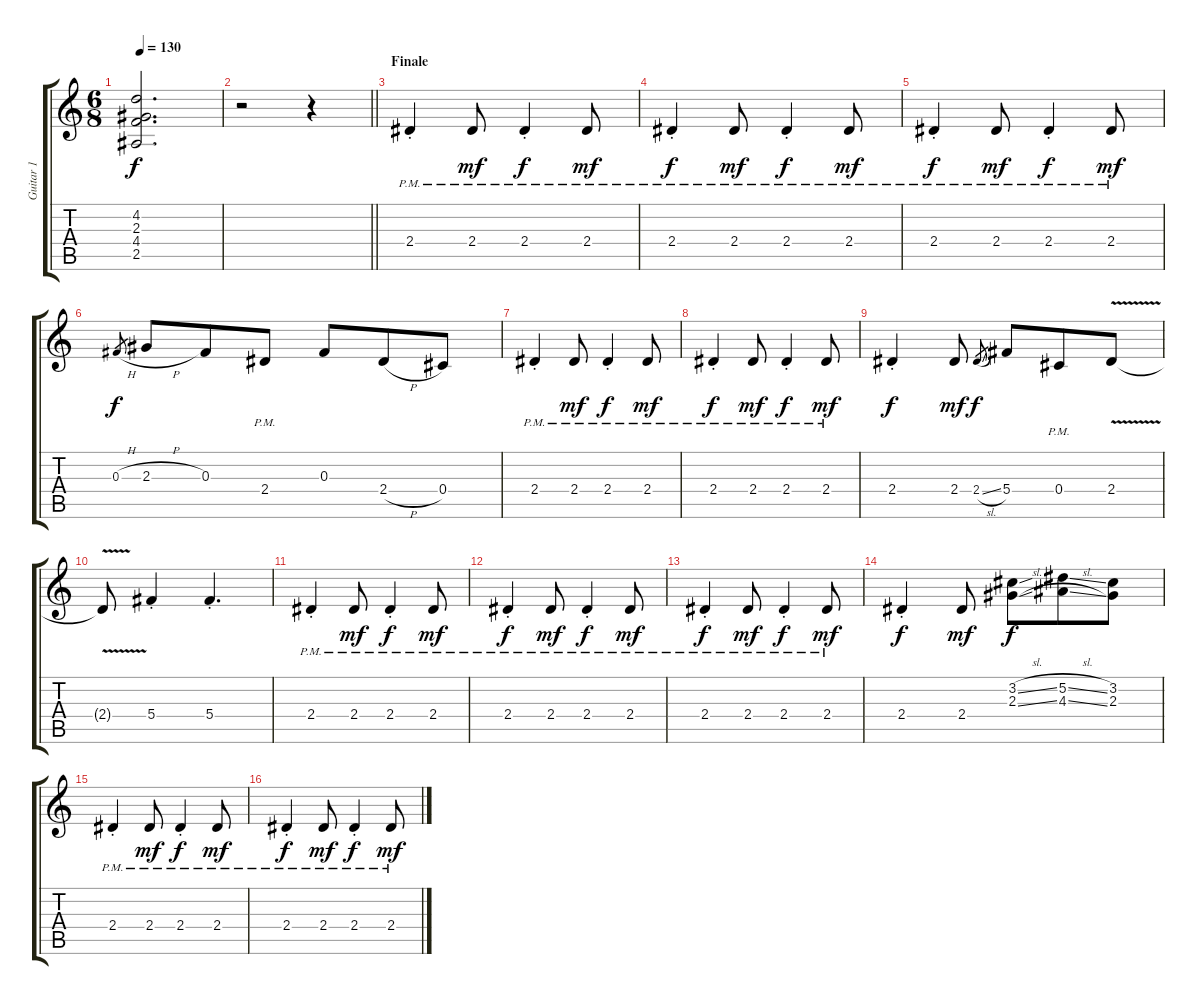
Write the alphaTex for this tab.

\track ("Guitar 1" "Guitar 1") {instrument acousticguitarsteel}
\staff {score tabs}
\tuning (Eb4 Bb3 Gb3 Db3 Ab2 Eb2) {hide}
\ts (6 8)
\tempo 130
\clef g2
\ks c
(4.2{t} 2.3{t} 4.4{t} 2.5{t}).2{d dy f} |
\barLineRight lightlight
r.2 r.4 |
\section ("" "Finale")
2.4{pm st}.4{volume 8} 2.4{pm}.8{dy mf} 2.4{pm st}.4{dy f} 2.4{pm}.8{dy mf} |
2.4{pm st}.4{dy f} 2.4{pm}.8{dy mf} 2.4{pm st}.4{dy f} 2.4{pm}.8{dy mf} |
2.4{pm st}.4{dy f} 2.4{pm}.8{dy mf} 2.4{pm st}.4{dy f} 2.4{pm}.8{dy mf} |
0.3{h}.8{gr dy f} 2.3{h}.8 0.3.8 2.4{pm}.8 0.3.8 2.4{h}.8 0.4.8 |
2.4{pm st}.4 2.4{pm}.8{dy mf} 2.4{pm st}.4{dy f} 2.4{pm}.8{dy mf} |
2.4{pm st}.4{dy f} 2.4{pm}.8{dy mf} 2.4{pm st}.4{dy f} 2.4{pm}.8{dy mf} |
2.4{st}.4{dy f} 2.4.8{dy mf} 2.4{sl}.8{gr dy f} 5.4.8 0.4{pm}.8 2.4{v}.8 |
2.4{t}.8 5.4{st}.4 5.4{st}.4{d} |
2.4{pm st}.4 2.4{pm}.8{dy mf} 2.4{pm st}.4{dy f} 2.4{pm}.8{dy mf} |
2.4{pm st}.4{dy f} 2.4{pm}.8{dy mf} 2.4{pm st}.4{dy f} 2.4{pm}.8{dy mf} |
2.4{pm st}.4{dy f} 2.4{pm}.8{dy mf} 2.4{pm st}.4{dy f} 2.4{pm}.8{dy mf} |
2.4{st}.4{dy f} 2.4.8{dy mf} (3.2{sl} 2.3{sl}).8{dy f} (5.2{sl} 4.3{sl}).8 (3.2 2.3).8 |
2.4{pm st}.4 2.4{pm}.8{dy mf} 2.4{pm st}.4{dy f} 2.4{pm}.8{dy mf} |
2.4{pm st}.4{dy f} 2.4{pm}.8{dy mf} 2.4{pm st}.4{dy f} 2.4{pm}.8{dy mf}
